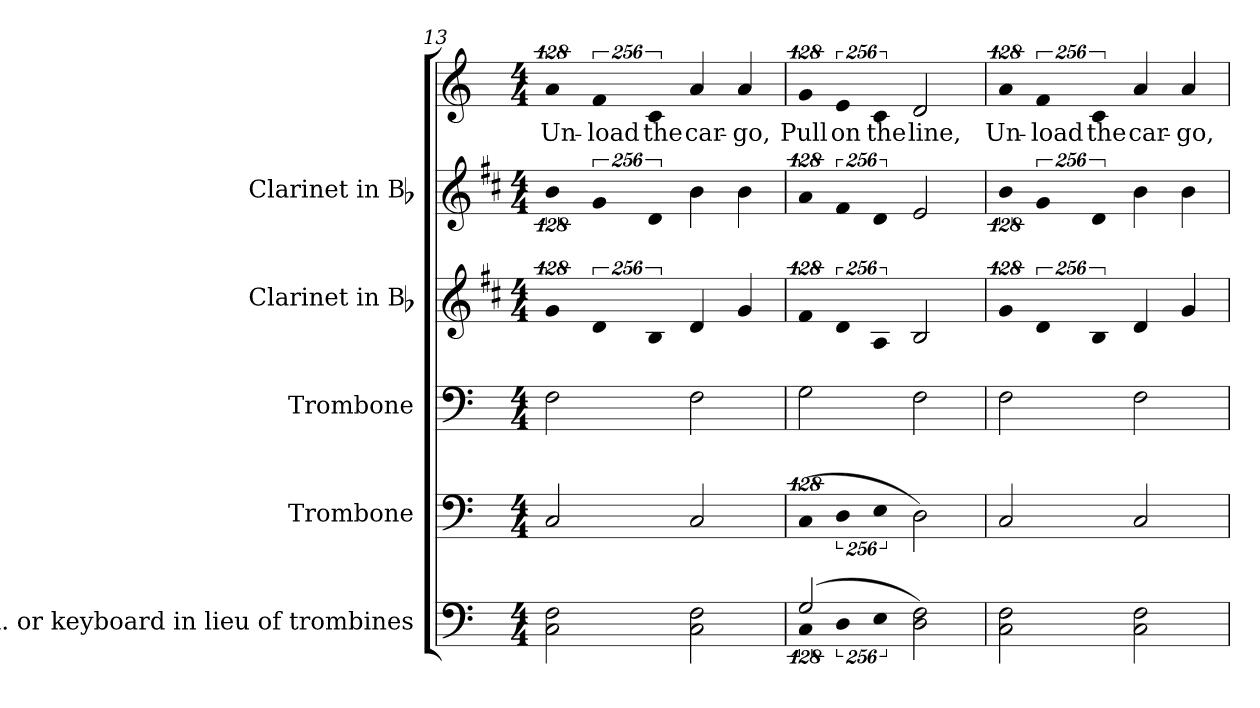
**kern	**kern	**kern	**kern	**kern	**kern	**text
*part6	*part5	*part4	*part3	*part2	*part1	*part1
*staff6	*staff5	*staff4	*staff3	*staff2	*staff1	*staff1
*I"Synth. or keyboard in lieu of trombines	*I"Trombone	*I"Trombone	*I"Clarinet in Bb	*I"Clarinet in Bb	*	*
*	*I'Tbn.	*I'Tbn.	*I'Cl.	*I'Cl.	*	*
*clefF4	*clefF4	*clefF4	*clefG2	*clefG2	*clefG2	*
*	*	*	*ITrd1c2	*ITrd1c2	*	*
*k[]	*k[]	*k[]	*k[]	*k[]	*k[]	*
*C:	*C:	*C:	*C:	*C:	*C:	*
*M4/4	*M4/4	*M4/4	*M4/4	*M4/4	*M4/4	*
=13	=13	=13	=13	=13	=13	=13
!	!	!	!LO:N:vis=4	!LO:N:vis=4	!LO:N:vis=4	!
!	!	!	!	!	!	!LO:LY:b:color=#000000
2Ci\ 2Fi	2Ci/	2Fi\	512%85fi/	512%85ai\	512%85ai/	Un-
!	!	!	!LO:N:vis=4	!LO:N:vis=4	!LO:N:vis=4	!
!	!	!	!	!	!	!LO:LY:b:color=#000000
.	.	.	1024%171ci/	1024%171fi/	1024%171fi/	-load
!	!	!	!LO:N:vis=4	!LO:N:vis=4	!LO:N:vis=4	!
!	!	!	!	!	!	!LO:LY:b:color=#000000
.	.	.	1024%171Ai/	1024%171ci/	1024%171ci/	the
!	!	!	!	!	!	!LO:LY:b:color=#000000
2Ci\ 2Fi	2Ci/	2Fi\	4ci/	4ai\	4ai/	car-
!	!	!	!	!	!	!LO:LY:b:color=#000000
.	.	.	4fi/	4ai\	4ai/	-go,
=14	=14	=14	=14	=14	=14	=14
*^	*	*	*	*	*	*
!	!LO:N:vis=4	!LO:N:vis=4	!	!LO:N:vis=4	!LO:N:vis=4	!LO:N:vis=4	!
!	!	!	!	!	!	!	!LO:LY:b:color=#000000
(2Gi/	512%85Ci\	(512%85Ci/	2Gi\	512%85ei/	512%85gi/	512%85gi/	Pull
!	!LO:N:vis=4	!LO:N:vis=4	!	!LO:N:vis=4	!LO:N:vis=4	!LO:N:vis=4	!
!	!	!	!	!	!	!	!LO:LY:b:color=#000000
.	1024%171Di\	1024%171Di\	.	1024%171ci/	1024%171ei/	1024%171ei/	on
!	!LO:N:vis=4	!LO:N:vis=4	!	!LO:N:vis=4	!LO:N:vis=4	!LO:N:vis=4	!
!	!	!	!	!	!	!	!LO:LY:b:color=#000000
.	1024%171Ei\	1024%171Ei\	.	1024%171Gi/	1024%171ci/	1024%171ci/	the
!	!	!	!	!	!	!	!LO:LY:b:color=#000000
2Di\ 2Fi)	2ryy	2Di\)	2Fi\	2Ai/	2di/	2di/	line,
=15	=15	=15	=15	=15	=15	=15	=15
!	!	!	!	!LO:N:vis=4	!LO:N:vis=4	!LO:N:vis=4	!
*v	*v	*	*	*	*	*	*
*^	*	*	*	*	*	*
!	!	!	!	!	!	!	!LO:LY:b:color=#000000
*v	*v	*	*	*	*	*	*
2Ci\ 2Fi	2Ci/	2Fi\	512%85fi/	512%85ai\	512%85ai/	Un-
!	!	!	!LO:N:vis=4	!LO:N:vis=4	!LO:N:vis=4	!
!	!	!	!	!	!	!LO:LY:b:color=#000000
.	.	.	1024%171ci/	1024%171fi/	1024%171fi/	-load
!	!	!	!LO:N:vis=4	!LO:N:vis=4	!LO:N:vis=4	!
!	!	!	!	!	!	!LO:LY:b:color=#000000
.	.	.	1024%171Ai/	1024%171ci/	1024%171ci/	the
!	!	!	!	!	!	!LO:LY:b:color=#000000
2Ci\ 2Fi	2Ci/	2Fi\	4ci/	4ai\	4ai/	car-
!	!	!	!	!	!	!LO:LY:b:color=#000000
.	.	.	4fi/	4ai\	4ai/	-go,
=	=	=	=	=	=	=
*-	*-	*-	*-	*-	*-	*-
